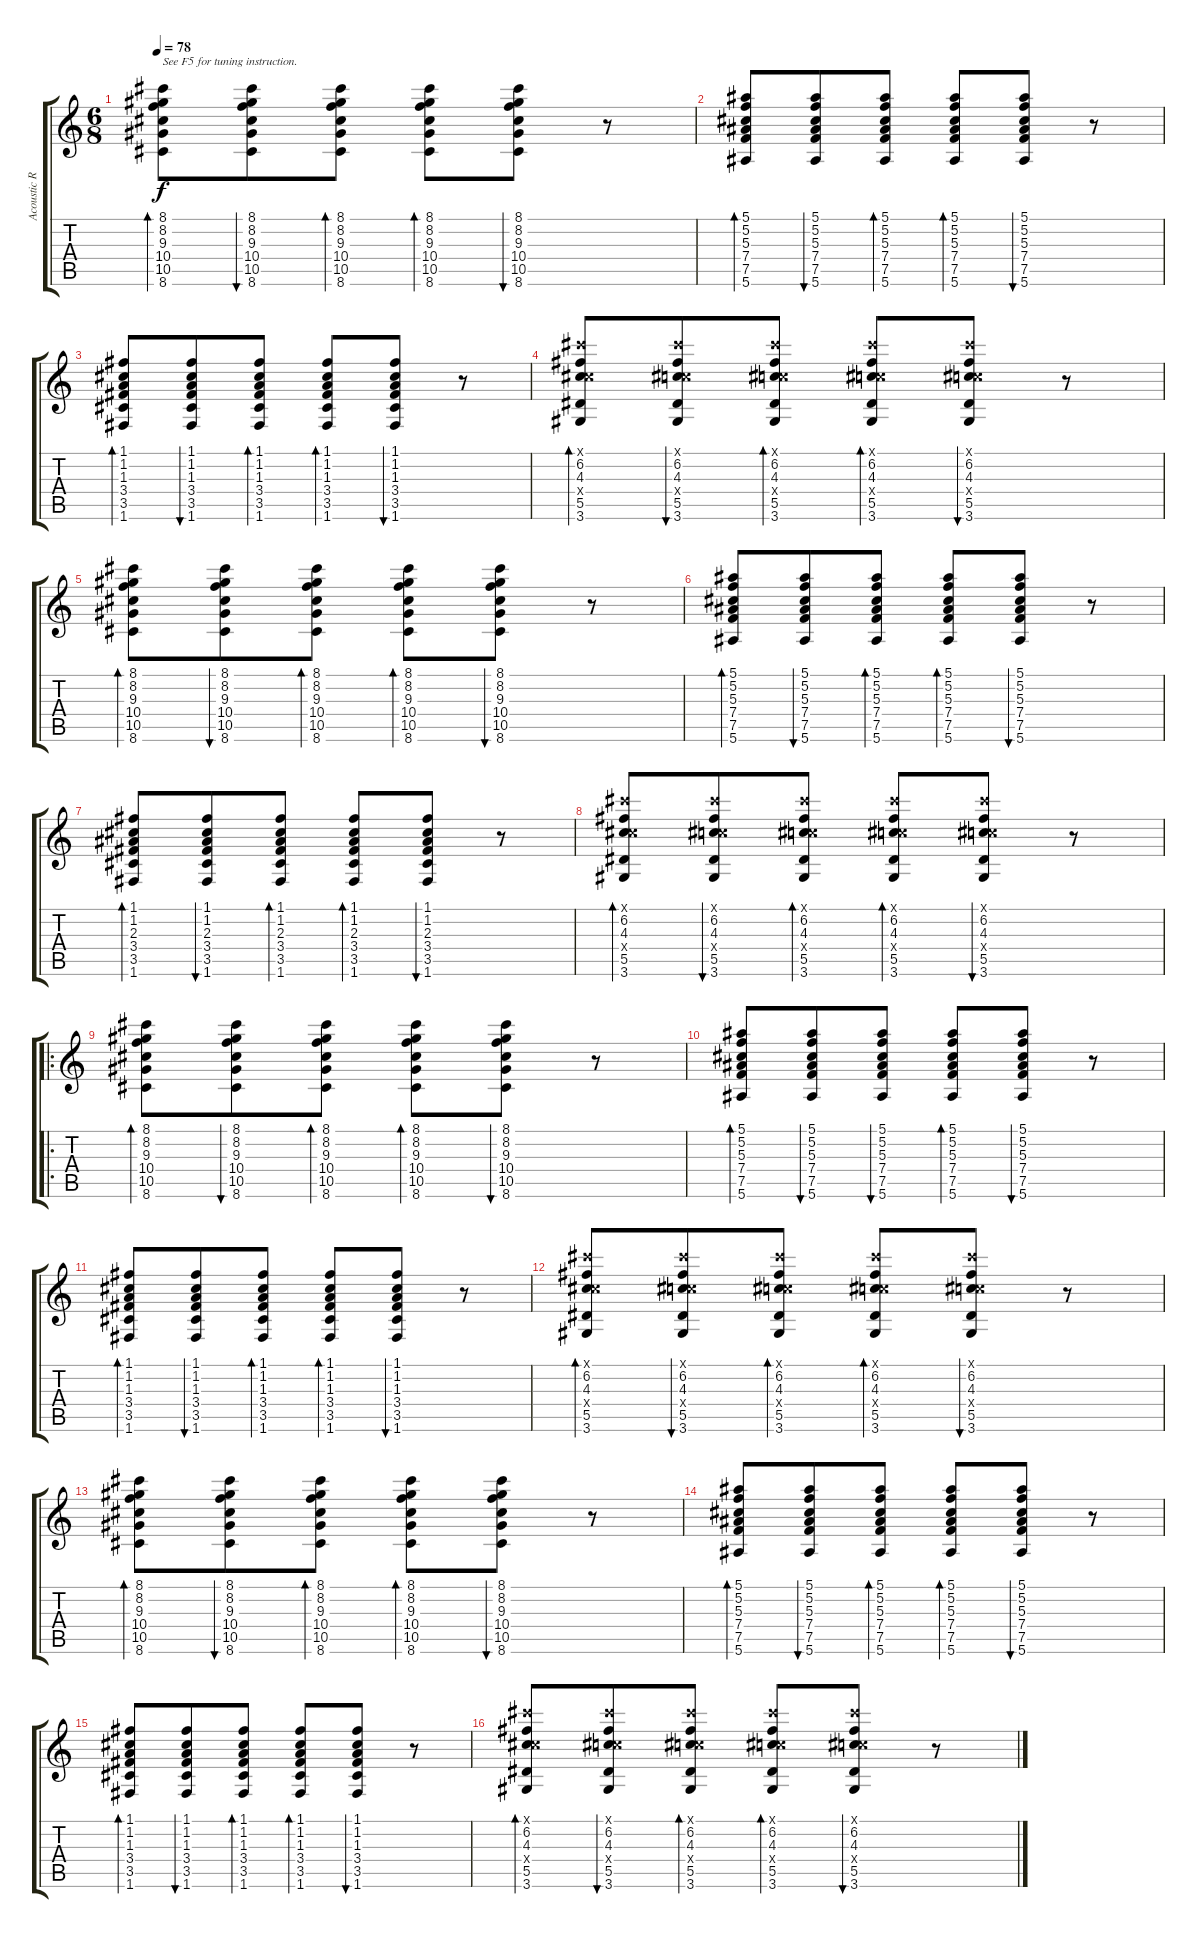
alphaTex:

\track ("Acoustic Rhy." "Acoustic R") {instrument acousticguitarsteel}
\staff {score tabs}
\tuning (F4 C4 Ab3 Eb3 Bb2 F2) {hide}
\ts (6 8)
\tempo 78
\clef g2
\ks c
(8.1 8.2 9.3 10.4 10.5 8.6).8{bd 30 txt "See F5 for tuning instruction." dy f instrument acousticguitarsteel} (8.1 8.2 9.3 10.4 10.5 8.6).8{bu 30} (8.1 8.2 9.3 10.4 10.5 8.6).8{bd 30} (8.1 8.2 9.3 10.4 10.5 8.6).8{bd 30} (8.1 8.2 9.3 10.4 10.5 8.6).8{bu 30} r.8 |
(5.1 5.2 5.3 7.4 7.5 5.6).8{bd 30} (5.1 5.2 5.3 7.4 7.5 5.6).8{bu 30} (5.1 5.2 5.3 7.4 7.5 5.6).8{bd 30} (5.1 5.2 5.3 7.4 7.5 5.6).8{bd 30} (5.1 5.2 5.3 7.4 7.5 5.6).8{bu 30} r.8 |
(1.1 1.2 1.3 3.4 3.5 1.6).8{bd 30} (1.1 1.2 1.3 3.4 3.5 1.6).8{bu 30} (1.1 1.2 1.3 3.4 3.5 1.6).8{bd 30} (1.1 1.2 1.3 3.4 3.5 1.6).8{bd 30} (1.1 1.2 1.3 3.4 3.5 1.6).8{bu 30} r.8 |
(8.1{x} 6.2 4.3 10.4{x} 5.5 3.6).8{bd 30} (8.1{x} 6.2 4.3 10.4{x} 5.5 3.6).8{bu 30} (8.1{x} 6.2 4.3 10.4{x} 5.5 3.6).8{bd 30} (8.1{x} 6.2 4.3 10.4{x} 5.5 3.6).8{bd 30} (8.1{x} 6.2 4.3 10.4{x} 5.5 3.6).8{bu 30} r.8 |
(8.1 8.2 9.3 10.4 10.5 8.6).8{bd 30} (8.1 8.2 9.3 10.4 10.5 8.6).8{bu 30} (8.1 8.2 9.3 10.4 10.5 8.6).8{bd 30} (8.1 8.2 9.3 10.4 10.5 8.6).8{bd 30} (8.1 8.2 9.3 10.4 10.5 8.6).8{bu 30} r.8 |
(5.1 5.2 5.3 7.4 7.5 5.6).8{bd 30} (5.1 5.2 5.3 7.4 7.5 5.6).8{bu 30} (5.1 5.2 5.3 7.4 7.5 5.6).8{bd 30} (5.1 5.2 5.3 7.4 7.5 5.6).8{bd 30} (5.1 5.2 5.3 7.4 7.5 5.6).8{bu 30} r.8 |
(1.1 1.2 2.3 3.4 3.5 1.6).8{bd 30} (1.1 1.2 2.3 3.4 3.5 1.6).8{bu 30} (1.1 1.2 2.3 3.4 3.5 1.6).8{bd 30} (1.1 1.2 2.3 3.4 3.5 1.6).8{bd 30} (1.1 1.2 2.3 3.4 3.5 1.6).8{bu 30} r.8 |
(8.1{x} 6.2 4.3 10.4{x} 5.5 3.6).8{bd 30} (8.1{x} 6.2 4.3 10.4{x} 5.5 3.6).8{bu 30} (8.1{x} 6.2 4.3 10.4{x} 5.5 3.6).8{bd 30} (8.1{x} 6.2 4.3 10.4{x} 5.5 3.6).8{bd 30} (8.1{x} 6.2 4.3 10.4{x} 5.5 3.6).8{bu 30} r.8 |
\ro
(8.1 8.2 9.3 10.4 10.5 8.6).8{bd 30} (8.1 8.2 9.3 10.4 10.5 8.6).8{bu 30} (8.1 8.2 9.3 10.4 10.5 8.6).8{bd 30} (8.1 8.2 9.3 10.4 10.5 8.6).8{bd 30} (8.1 8.2 9.3 10.4 10.5 8.6).8{bu 30} r.8 |
(5.1 5.2 5.3 7.4 7.5 5.6).8{bd 30} (5.1 5.2 5.3 7.4 7.5 5.6).8{bu 30} (5.1 5.2 5.3 7.4 7.5 5.6).8{bu 30} (5.1 5.2 5.3 7.4 7.5 5.6).8{bd 30} (5.1 5.2 5.3 7.4 7.5 5.6).8{bu 30} r.8 |
(1.1 1.2 1.3 3.4 3.5 1.6).8{bd 30} (1.1 1.2 1.3 3.4 3.5 1.6).8{bu 30} (1.1 1.2 1.3 3.4 3.5 1.6).8{bd 30} (1.1 1.2 1.3 3.4 3.5 1.6).8{bd 30} (1.1 1.2 1.3 3.4 3.5 1.6).8{bu 30} r.8 |
(8.1{x} 6.2 4.3 10.4{x} 5.5 3.6).8{bd 30} (8.1{x} 6.2 4.3 10.4{x} 5.5 3.6).8{bu 30} (8.1{x} 6.2 4.3 10.4{x} 5.5 3.6).8{bd 30} (8.1{x} 6.2 4.3 10.4{x} 5.5 3.6).8{bd 30} (8.1{x} 6.2 4.3 10.4{x} 5.5 3.6).8{bu 30} r.8 |
(8.1 8.2 9.3 10.4 10.5 8.6).8{bd 30} (8.1 8.2 9.3 10.4 10.5 8.6).8{bu 30} (8.1 8.2 9.3 10.4 10.5 8.6).8{bd 30} (8.1 8.2 9.3 10.4 10.5 8.6).8{bd 30} (8.1 8.2 9.3 10.4 10.5 8.6).8{bu 30} r.8 |
(5.1 5.2 5.3 7.4 7.5 5.6).8{bd 30} (5.1 5.2 5.3 7.4 7.5 5.6).8{bu 30} (5.1 5.2 5.3 7.4 7.5 5.6).8{bd 30} (5.1 5.2 5.3 7.4 7.5 5.6).8{bd 30} (5.1 5.2 5.3 7.4 7.5 5.6).8{bu 30} r.8 |
(1.1 1.2 1.3 3.4 3.5 1.6).8{bd 30} (1.1 1.2 1.3 3.4 3.5 1.6).8{bu 30} (1.1 1.2 1.3 3.4 3.5 1.6).8{bd 30} (1.1 1.2 1.3 3.4 3.5 1.6).8{bd 30} (1.1 1.2 1.3 3.4 3.5 1.6).8{bu 30} r.8 |
(8.1{x} 6.2 4.3 10.4{x} 5.5 3.6).8{bd 30} (8.1{x} 6.2 4.3 10.4{x} 5.5 3.6).8{bu 30} (8.1{x} 6.2 4.3 10.4{x} 5.5 3.6).8{bd 30} (8.1{x} 6.2 4.3 10.4{x} 5.5 3.6).8{bd 30} (8.1{x} 6.2 4.3 10.4{x} 5.5 3.6).8{bu 30} r.8
